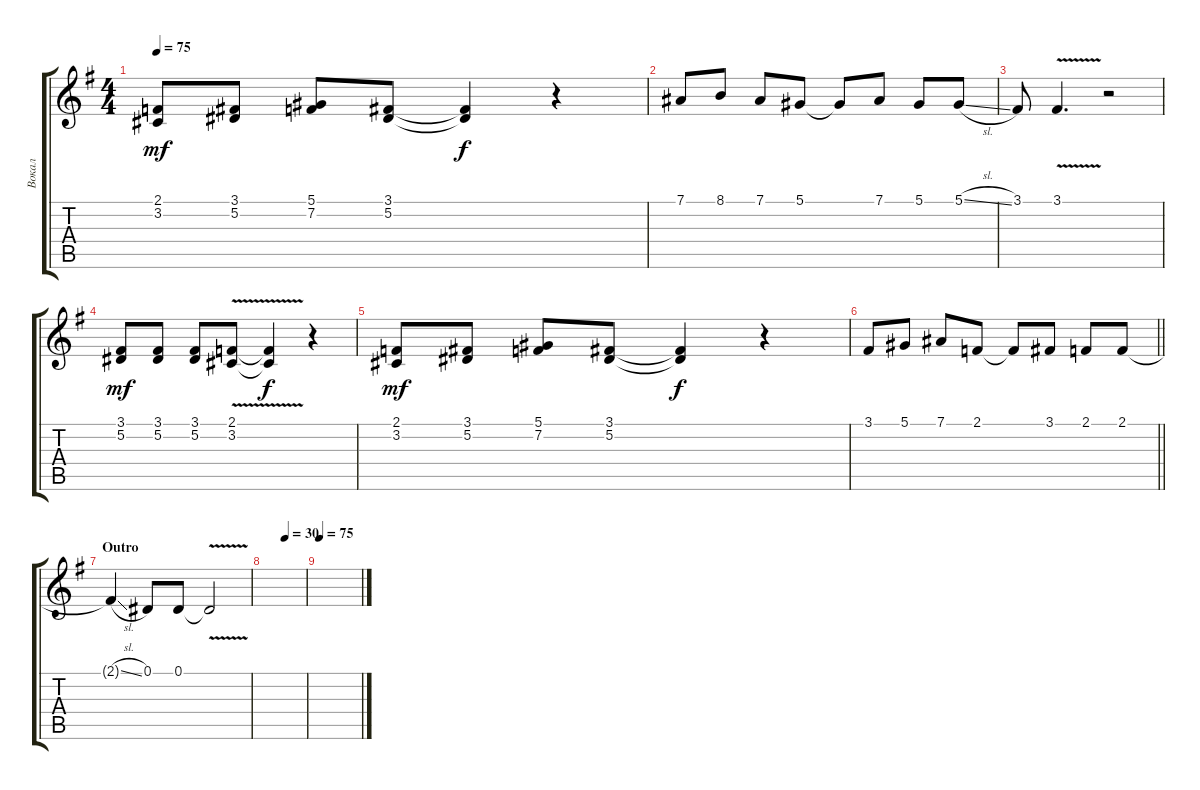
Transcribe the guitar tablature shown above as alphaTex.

\track ("Вокал" "Вокал") {instrument trumpet}
\staff {score tabs}
\tuning (Eb4 Bb3 Gb3 Db3 Ab2 Eb2) {hide}
\ts (4 4)
\tempo 75
\clef g2
\ks eminor
(2.1 3.2).8{dy mf} (3.1 5.2).8 (5.1 7.2).8 (3.1 5.2).8 (3.1{t} 5.2{t}).4{dy f} r.4 |
7.1.8 8.1.8 7.1.8 5.1.8 5.1{t}.8 7.1.8 5.1.8 5.1{sl}.8 |
3.1.8 3.1{v}.4{d} r.2 |
(3.1 5.2).8{dy mf} (3.1 5.2).8 (3.1 5.2).8 (2.1{v} 3.2{v}).8 (2.1{t} 3.2{t}).4{dy f} r.4 |
(2.1 3.2).8{dy mf} (3.1 5.2).8 (5.1 7.2).8 (3.1 5.2).8 (3.1{t} 5.2{t}).4{dy f} r.4 |
\barLineRight lightlight
3.1.8 5.1.8 7.1.8 2.1.8 2.1{t}.8 3.1.8 2.1.8 2.1.8 |
\section ("" "Outro")
2.1{sl t}.4 0.1.8 0.1.8 0.1{v t}.2 |
\tempo (30 0.5)
|
\tempo 75
